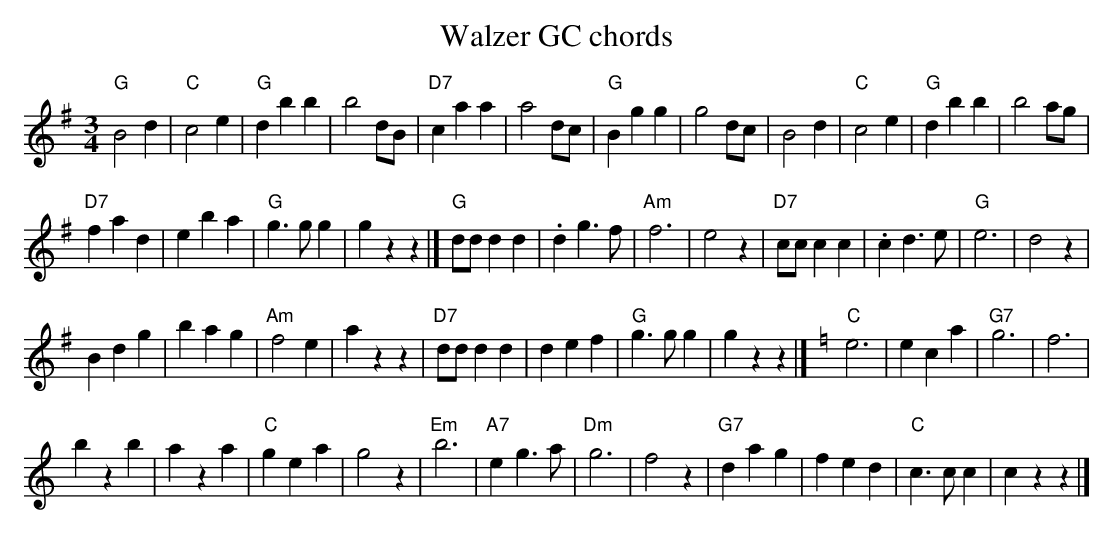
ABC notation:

X:1
T: Walzer GC chords
M:3/4
L:1/4
K:G %%MIDI gchordon
 "G"B2d | "C"c2e | "G"dbb | b2 d/B/ | "D7"caa | a2d/c/ | "G"Bgg | g2d/c/ | B2d | "C"c2e | "G"dbb | b2 a/g/ |
"D7"fad | eba | "G"g>gg | gzz |] "G"d/d/ dd | .dg>f | "Am"f3 | e2z | "D7"c/c/cc | .cd>e | "G"e3 | d2z |
Bdg | bag | "Am"f2e | azz | "D7"d/d/dd | def | "G"g>gg | gzz |] [K:C] "C"e3 | eca | "G7"g3 | f3 |
bzb | aza | "C"gea | g2z |  "Em"b3 | "A7"eg>a | "Dm"g3 | f2 z | "G7"dag | fed | "C"c>cc | czz |]
